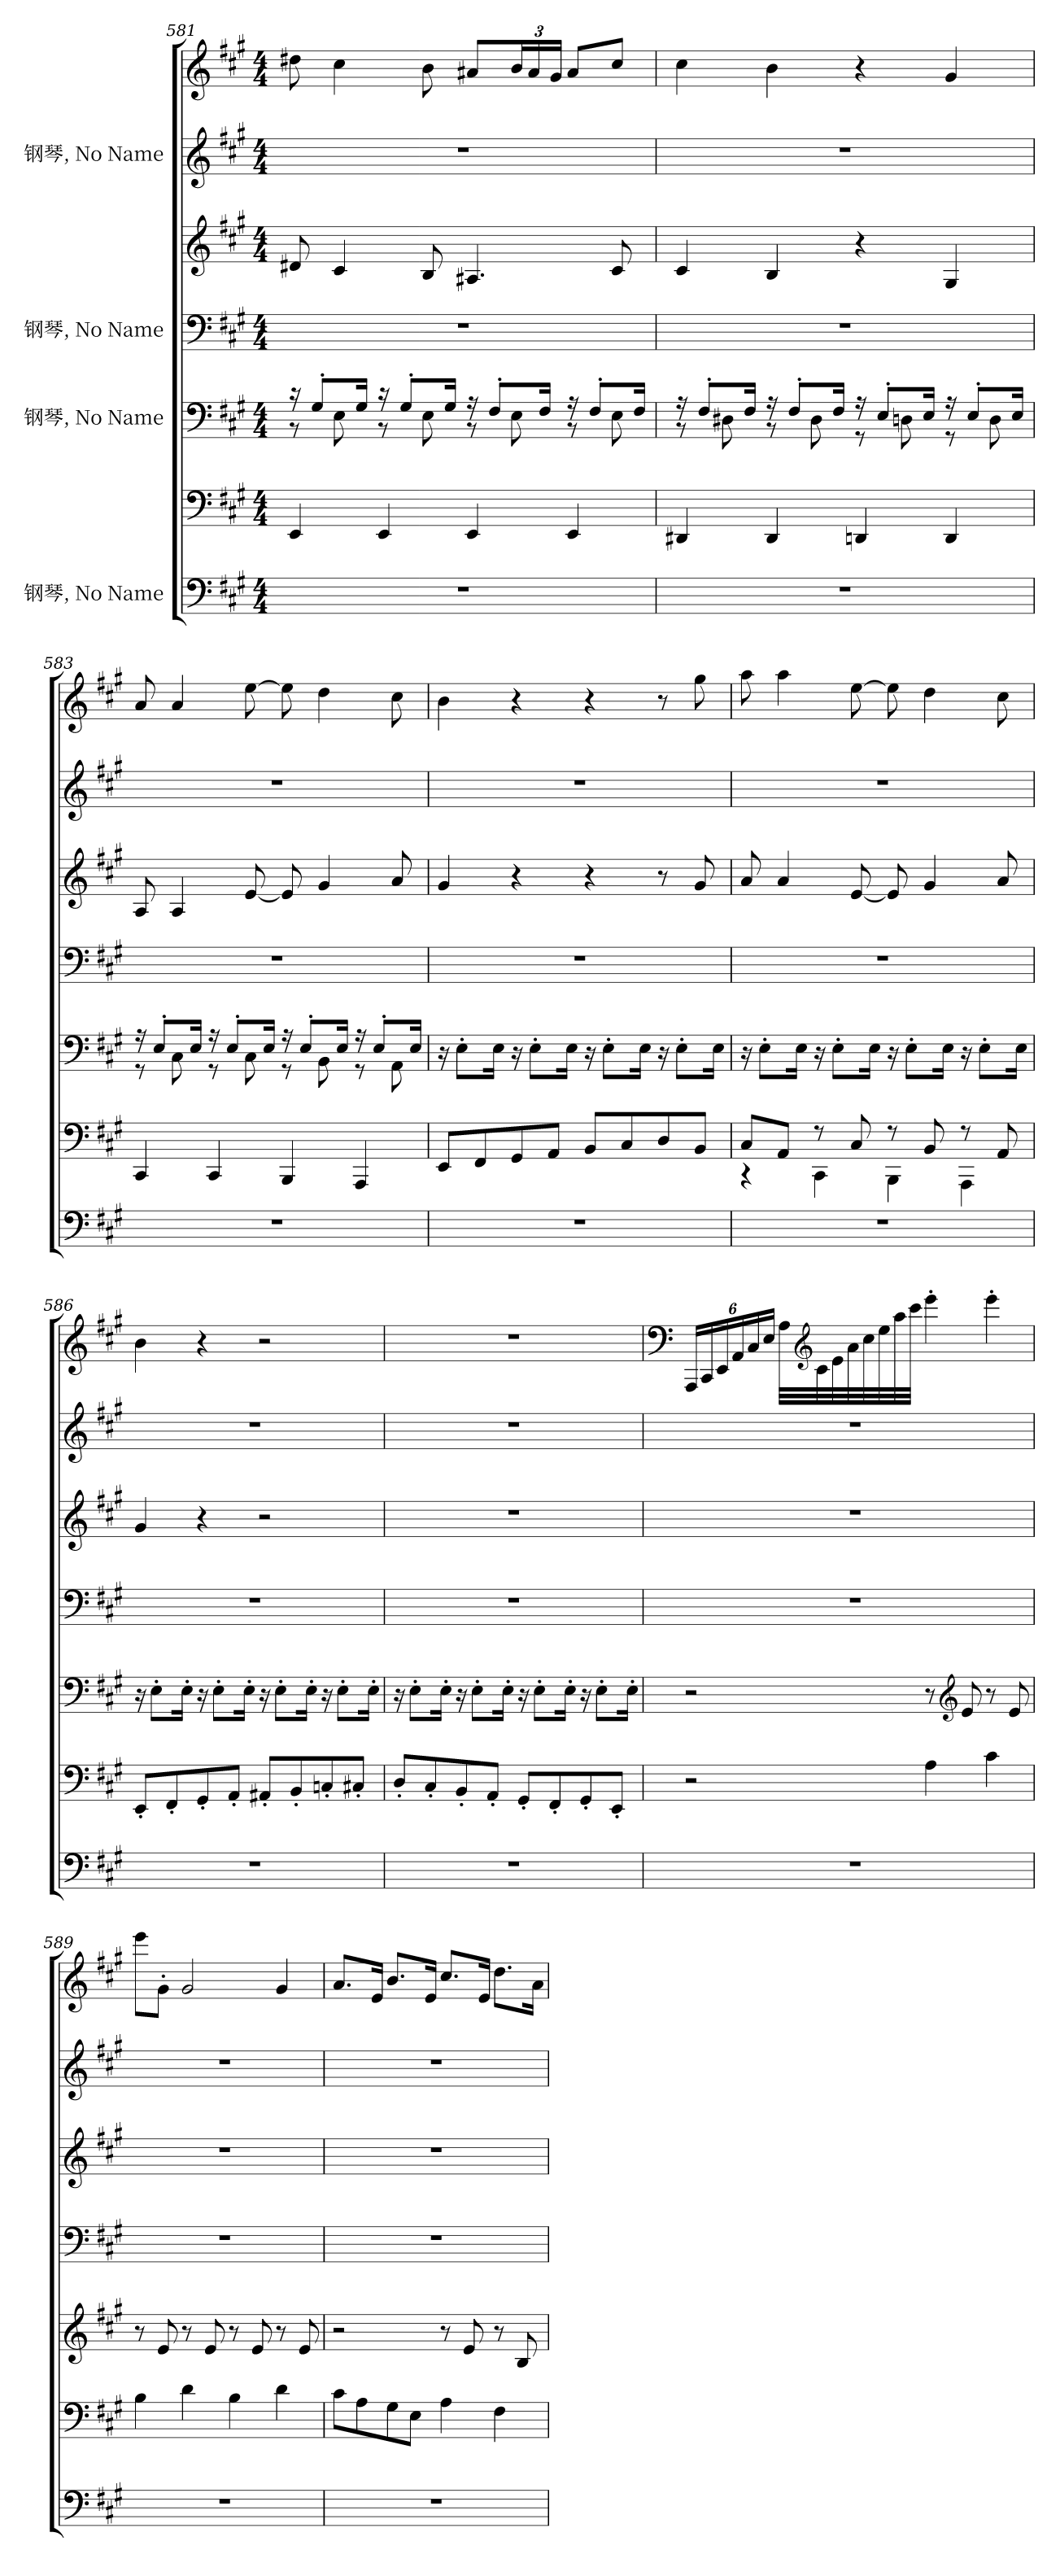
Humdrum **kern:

**kern	**kern	**kern	**kern	**kern	**kern	**kern
*part4	*part4	*part3	*part2	*part2	*part1	*part1
*staff7	*staff6	*staff5	*staff4	*staff3	*staff2	*staff1
*I"钢琴, No Name	*	*I"钢琴, No Name	*I"钢琴, No Name	*	*I"钢琴, No Name	*
*clefF4	*clefF4	*clefF4	*clefF4	*clefG2	*clefG2	*clefG2
*k[f#c#g#]	*k[f#c#g#]	*k[f#c#g#]	*k[f#c#g#]	*k[f#c#g#]	*k[f#c#g#]	*k[f#c#g#]
*M4/4	*M4/4	*M4/4	*M4/4	*M4/4	*M4/4	*M4/4
*MM132	*MM132	*MM132	*MM132	*MM132	*MM132	*MM132
=581	=581	=581	=581	=581	=581	=581
*	*	*^	*	*	*	*
1r	4EE/	16r	8r	1r	8d#X/	1r	8dd#X\
.	.	8G#'/L	.	.	.	.	.
*	*	*	*	*	*	*	*MM132
.	.	.	8E\	.	4c#/	.	4cc#\
.	.	16G#/Jk	.	.	.	.	.
.	4EE/	16r	8r	.	.	.	.
.	.	8G#'/L	.	.	.	.	.
.	.	.	8E\	.	8B/	.	8b\
.	.	16G#/Jk	.	.	.	.	.
.	4EE/	16r	8r	.	4.A#X/	.	8a#X/L
.	.	8F#'/L	.	.	.	.	.
*	*	*	*	*	*	*	*Xbrackettup
.	.	.	8E\	.	.	.	24b/L
.	.	.	.	.	.	.	24a#/
.	.	16F#/Jk	.	.	.	.	.
.	.	.	.	.	.	.	24g#/JJ
.	4EE/	16r	8r	.	.	.	8a#/L
.	.	8F#'/L	.	.	.	.	.
.	.	.	8E\	.	8c#/	.	8cc#/J
.	.	16F#/Jk	.	.	.	.	.
!!LO:PB:g=z
=582	=582	=582	=582	=582	=582	=582	=582
*	*	*	*	*	*	*	*MM132
1r	4DD#X/	16r	8r	1r	4c#/	1r	4cc#\
.	.	8F#'/L	.	.	.	.	.
.	.	.	8D#X\	.	.	.	.
.	.	16F#/Jk	.	.	.	.	.
.	4DD#/	16r	8r	.	4B/	.	4b\
.	.	8F#'/L	.	.	.	.	.
.	.	.	8D#\	.	.	.	.
.	.	16F#/Jk	.	.	.	.	.
.	4DDn/	16r	8r	.	4r	.	4r
.	.	8E'/L	.	.	.	.	.
.	.	.	8Dn\	.	.	.	.
.	.	16E/Jk	.	.	.	.	.
.	4DD/	16r	8r	.	4G#/	.	4g#/
.	.	8E'/L	.	.	.	.	.
.	.	.	8D\	.	.	.	.
.	.	16E/Jk	.	.	.	.	.
=583	=583	=583	=583	=583	=583	=583	=583
*	*	*	*	*	*	*	*MM132
1r	4CC#/	16r	8r	1r	8A/	1r	8a/
.	.	8E'/L	.	.	.	.	.
*	*	*	*	*	*	*	*MM132
.	.	.	8C#\	.	4A/	.	4a/
.	.	16E/Jk	.	.	.	.	.
.	4CC#/	16r	8r	.	.	.	.
.	.	8E'/L	.	.	.	.	.
.	.	.	8C#\	.	[8e/	.	[8ee\
.	.	16E/Jk	.	.	.	.	.
.	4BBB/	16r	8r	.	8e/]	.	8ee\]
.	.	8E'/L	.	.	.	.	.
.	.	.	8BB\	.	4g#/	.	4dd\
.	.	16E/Jk	.	.	.	.	.
.	4AAA/	16r	8r	.	.	.	.
.	.	8E'/L	.	.	.	.	.
.	.	.	8AA\	.	8a/	.	8cc#\
.	.	16E/Jk	.	.	.	.	.
*	*	*v	*v	*	*	*	*
!!LO:PB:g=z
=584	=584	=584	=584	=584	=584	=584
1r	8EE/L	16r	1r	4g#/	1r	4b\
.	.	8E'\L	.	.	.	.
.	8FF#/	.	.	.	.	.
.	.	16E\Jk	.	.	.	.
.	8GG#/	16r	.	4r	.	4r
.	.	8E'\L	.	.	.	.
.	8AA/J	.	.	.	.	.
.	.	16E\Jk	.	.	.	.
.	8BB/L	16r	.	4r	.	4r
.	.	8E'\L	.	.	.	.
.	8C#/	.	.	.	.	.
.	.	16E\Jk	.	.	.	.
.	8D/	16r	.	8r	.	8r
.	.	8E'\L	.	.	.	.
.	8BB/J	.	.	8g#/	.	8gg#\
.	.	16E\Jk	.	.	.	.
=585	=585	=585	=585	=585	=585	=585
*	*	*	*	*	*	*MM132
*	*^	*	*	*	*	*
1r	8C#/L	4r	16r	1r	8a/	1r	8aa\
.	.	.	8E'\L	.	.	.	.
*	*	*	*	*	*	*	*MM132
.	8AA/J	.	.	.	4a/	.	4aa\
.	.	.	16E\Jk	.	.	.	.
.	8r	4CC#\	16r	.	.	.	.
.	.	.	8E'\L	.	.	.	.
.	8C#/	.	.	.	[8e/	.	[8ee\
.	.	.	16E\Jk	.	.	.	.
.	8r	4BBB\	16r	.	8e/]	.	8ee\]
.	.	.	8E'\L	.	.	.	.
.	8BB/	.	.	.	4g#/	.	4dd\
.	.	.	16E\Jk	.	.	.	.
.	8r	4AAA\	16r	.	.	.	.
.	.	.	8E'\L	.	.	.	.
.	8AA/	.	.	.	8a/	.	8cc#\
.	.	.	16E\Jk	.	.	.	.
*	*v	*v	*	*	*	*	*
=586	=586	=586	=586	=586	=586	=586
1r	8EE'/L	16r	1r	4g#/	1r	4b\
.	.	8E'\L	.	.	.	.
.	8FF#'/	.	.	.	.	.
.	.	16E'\Jk	.	.	.	.
.	8GG#'/	16r	.	4r	.	4r
.	.	8E'\L	.	.	.	.
.	8AA'/J	.	.	.	.	.
.	.	16E'\Jk	.	.	.	.
.	8AA#X'/L	16r	.	2r	.	2r
.	.	8E'\L	.	.	.	.
.	8BB'/	.	.	.	.	.
.	.	16E'\Jk	.	.	.	.
.	8Cn'/	16r	.	.	.	.
.	.	8E'\L	.	.	.	.
.	8C#X'/J	.	.	.	.	.
.	.	16E'\Jk	.	.	.	.
!!LO:PB:g=z
=587	=587	=587	=587	=587	=587	=587
1r	8D'/L	16r	1r	1r	1r	1r
.	.	8E'\L	.	.	.	.
.	8C#'/	.	.	.	.	.
.	.	16E'\Jk	.	.	.	.
.	8BB'/	16r	.	.	.	.
.	.	8E'\L	.	.	.	.
.	8AA'/J	.	.	.	.	.
.	.	16E'\Jk	.	.	.	.
.	8GG#'/L	16r	.	.	.	.
.	.	8E'\L	.	.	.	.
.	8FF#'/	.	.	.	.	.
.	.	16E'\Jk	.	.	.	.
.	8GG#'/	16r	.	.	.	.
.	.	8E'\L	.	.	.	.
.	8EE'/J	.	.	.	.	.
.	.	16E'\Jk	.	.	.	.
=588	=588	=588	=588	=588	=588	=588
*	*	*	*	*	*	*clefF4
1r	2r	2r	1r	1r	1r	24AAA/LL
.	.	.	.	.	.	24CC#/
.	.	.	.	.	.	24EE/
.	.	.	.	.	.	24AA/
.	.	.	.	.	.	24C#/
.	.	.	.	.	.	24E/JJ
.	.	.	.	.	.	32A\LLL
*	*	*	*	*	*	*clefG2
.	.	.	.	.	.	32c#\
.	.	.	.	.	.	32e\
.	.	.	.	.	.	32a\
.	.	.	.	.	.	32cc#\
.	.	.	.	.	.	32ee\
.	.	.	.	.	.	32aa\
*	*	*	*	*	*	*MM134
.	.	.	.	.	.	32ccc#\JJJ
*	*	*	*	*	*	*MM136
.	4A\	8r	.	.	.	4eee'\
*	*	*clefG2	*	*	*	*
.	.	8e/	.	.	.	.
.	4c#\	8r	.	.	.	4eee'\
.	.	8e/	.	.	.	.
!!LO:PB:g=z
=589	=589	=589	=589	=589	=589	=589
*	*	*	*	*	*	*MM136
1r	4B\	8r	1r	1r	1r	8eee\L
*	*	*	*	*	*	*MM132
.	.	8e/	.	.	.	8g#'\J
.	4d\	8r	.	.	.	2g#/
.	.	8e/	.	.	.	.
.	4B\	8r	.	.	.	.
.	.	8e/	.	.	.	.
.	4d\	8r	.	.	.	4g#/
.	.	8e/	.	.	.	.
=590	=590	=590	=590	=590	=590	=590
*	*	*	*	*	*	*MM136
1r	8c#\L	2r	1r	1r	1r	8.a/L
.	8A\	.	.	.	.	.
.	.	.	.	.	.	16e/Jk
.	8G#\	.	.	.	.	8.b/L
.	8E\J	.	.	.	.	.
.	.	.	.	.	.	16e/Jk
.	4A\	8r	.	.	.	8.cc#/L
.	.	8e/	.	.	.	.
.	.	.	.	.	.	16e/Jk
.	4F#\	8r	.	.	.	8.dd\L
.	.	8B/	.	.	.	.
.	.	.	.	.	.	16a\Jk
=	=	=	=	=	=	=
*-	*-	*-	*-	*-	*-	*-
